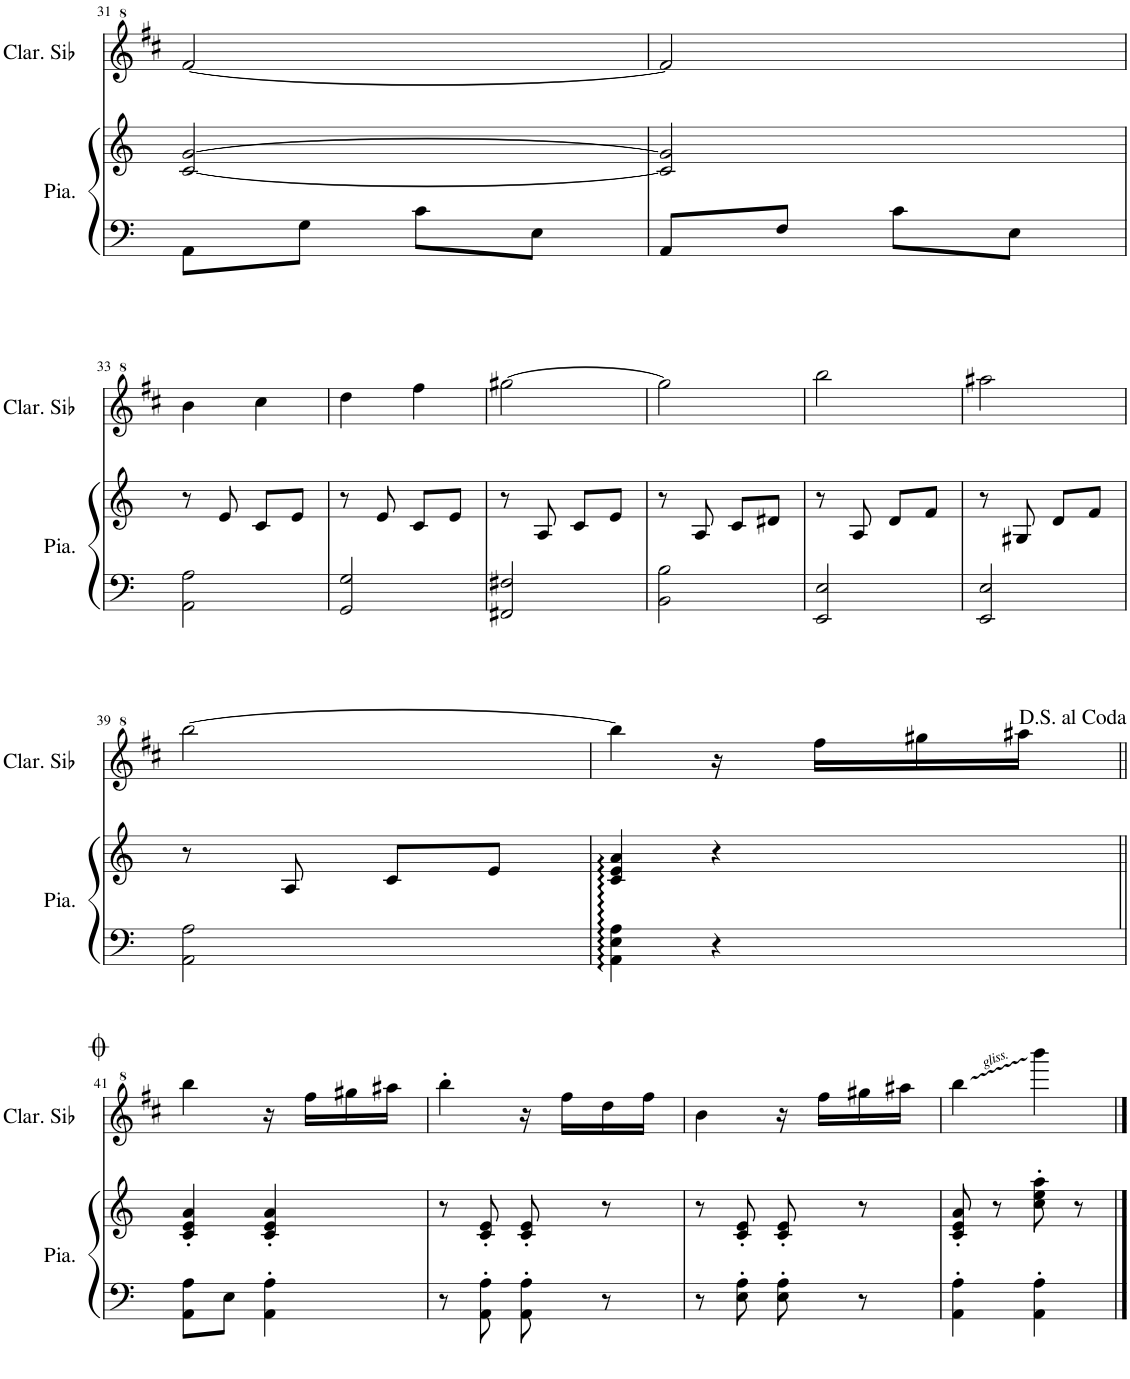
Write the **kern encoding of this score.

**kern	**kern	**kern
*part2	*part2	*part1
*staff3	*staff2	*staff1
*I"Piano	*	*I"Clarinette en Sib
*I'Pia.	*	*I'Clar. Sib
!!LO:PB:g=z
*clefF4	*clefG2	*clefG^2
*	*	*Trd1c2
*k[]	*k[]	*k[f#c#]
*M2/4	*M2/4	*M2/4
=31	=31	=31
8AA\L	[2c/ [2g/	[2ff#/
8G\J	.	.
8c\L	.	.
8E\J	.	.
=32	=32	=32
8AA/L	2c/] 2g/]	2ff#/]
8F/J	.	.
8c\L	.	.
8E\J	.	.
!!LO:LB:g=z
=33	=33	=33
2AA\ 2A\	8r	4bb\
.	8e/	.
.	8c/L	4ccc#\
.	8e/J	.
=34	=34	=34
2GG/ 2G/	8r	4ddd\
.	8e/	.
.	8c/L	4fff#\
.	8e/J	.
=35	=35	=35
2FF#X/ 2F#X/	8r	[2ggg#X\
.	8A/	.
.	8c/L	.
.	8e/J	.
=36	=36	=36
2BB\ 2B\	8r	2ggg#\]
.	8A/	.
.	8c/L	.
.	8d#X/J	.
=37	=37	=37
2EE/ 2E/	8r	2bbb\
.	8A/	.
.	8d/L	.
.	8f/J	.
=38	=38	=38
2EE/ 2E/	8r	2aaa#X\
.	8G#X/	.
.	8d/L	.
.	8f/J	.
!!LO:LB:g=z
=39	=39	=39
2AA\ 2A\	8r	[2bbb\
.	8A/	.
.	8c/L	.
.	8e/J	.
=40	=40	=40
4AA\:: 4E\:: 4A\::	4c/:: 4e/:: 4a/::	4bbb\]
4r	4r	16r
.	.	16fff#\LL
.	.	16ggg#X\
.	.	16aaa#X\JJ
!!LO:LB:g=z
=41||	=41||	=41||
8AA\ 8A\L	4c/' 4e/' 4a/'	4bbb\
8E\J	.	.
4AA\' 4A\'	4c/' 4e/' 4a/'	16r
.	.	16fff#\LL
.	.	16ggg#X\
.	.	16aaa#X\JJ
=42	=42	=42
8r	8r	4bbb'\
8AA\' 8A\'	8c/' 8e/'	.
8AA\' 8A\'	8c/' 8e/'	16r
.	.	16fff#\LL
8r	8r	16ddd\
.	.	16fff#\JJ
=43	=43	=43
8r	8r	4bb\
8E\' 8A\'	8c/' 8e/'	.
8E\' 8A\'	8c/' 8e/'	16r
.	.	16fff#\LL
8r	8r	16ggg#X\
.	.	16aaa#X\JJ
=44	=44	=44
4AA\' 4A\'	8c/' 8e/' 8a/'	4bbb\
.	8r	.
4AA\' 4A\'	8cc\' 8ee\' 8aa\'	4bbbb\
.	8r	.
==	==	==
*-	*-	*-
